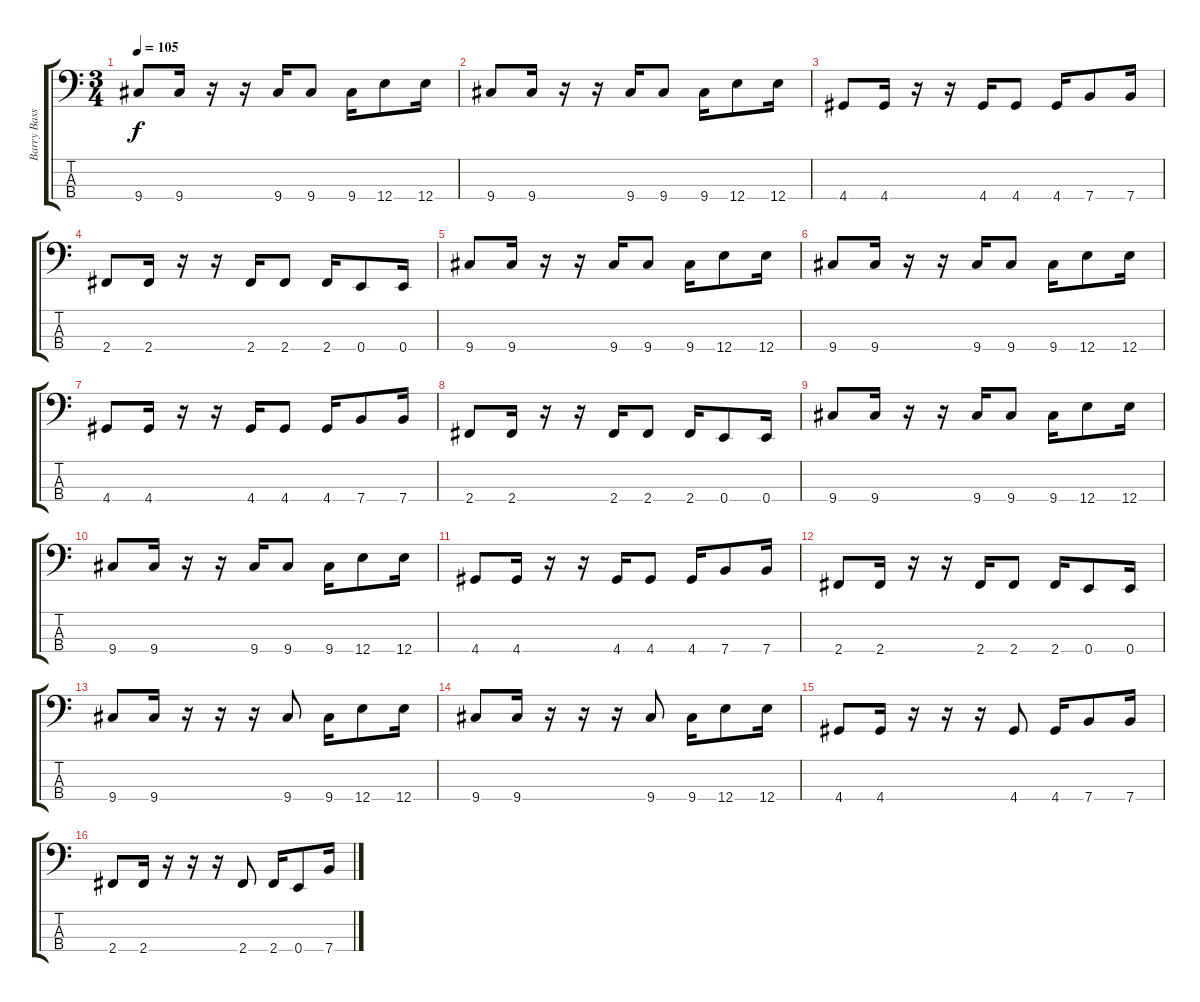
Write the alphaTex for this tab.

\track ("Barry Bass" "Barry Bass") {instrument electricbassfinger}
\staff {score tabs}
\tuning (G2 D2 A1 E1) {hide}
\ts (3 4)
\tempo 105
\clef f4
\ks c
9.4.8{dy f} 9.4.16 r.16 r.16 9.4.16 9.4.8 9.4.16 12.4.8 12.4.16 |
9.4.8 9.4.16 r.16 r.16 9.4.16 9.4.8 9.4.16 12.4.8 12.4.16 |
4.4.8 4.4.16 r.16 r.16 4.4.16 4.4.8 4.4.16 7.4.8 7.4.16 |
2.4.8 2.4.16 r.16 r.16 2.4.16 2.4.8 2.4.16 0.4.8 0.4.16 |
9.4.8 9.4.16 r.16 r.16 9.4.16 9.4.8 9.4.16 12.4.8 12.4.16 |
9.4.8 9.4.16 r.16 r.16 9.4.16 9.4.8 9.4.16 12.4.8 12.4.16 |
4.4.8 4.4.16 r.16 r.16 4.4.16 4.4.8 4.4.16 7.4.8 7.4.16 |
2.4.8 2.4.16 r.16 r.16 2.4.16 2.4.8 2.4.16 0.4.8 0.4.16 |
9.4.8 9.4.16 r.16 r.16 9.4.16 9.4.8 9.4.16 12.4.8 12.4.16 |
9.4.8 9.4.16 r.16 r.16 9.4.16 9.4.8 9.4.16 12.4.8 12.4.16 |
4.4.8 4.4.16 r.16 r.16 4.4.16 4.4.8 4.4.16 7.4.8 7.4.16 |
2.4.8 2.4.16 r.16 r.16 2.4.16 2.4.8 2.4.16 0.4.8 0.4.16 |
9.4.8 9.4.16 r.16 r.16 r.16 9.4.8 9.4.16 12.4.8 12.4.16 |
9.4.8 9.4.16 r.16 r.16 r.16 9.4.8 9.4.16 12.4.8 12.4.16 |
4.4.8 4.4.16 r.16 r.16 r.16 4.4.8 4.4.16 7.4.8 7.4.16 |
2.4.8 2.4.16 r.16 r.16 r.16 2.4.8 2.4.16 0.4.8 7.4.16
